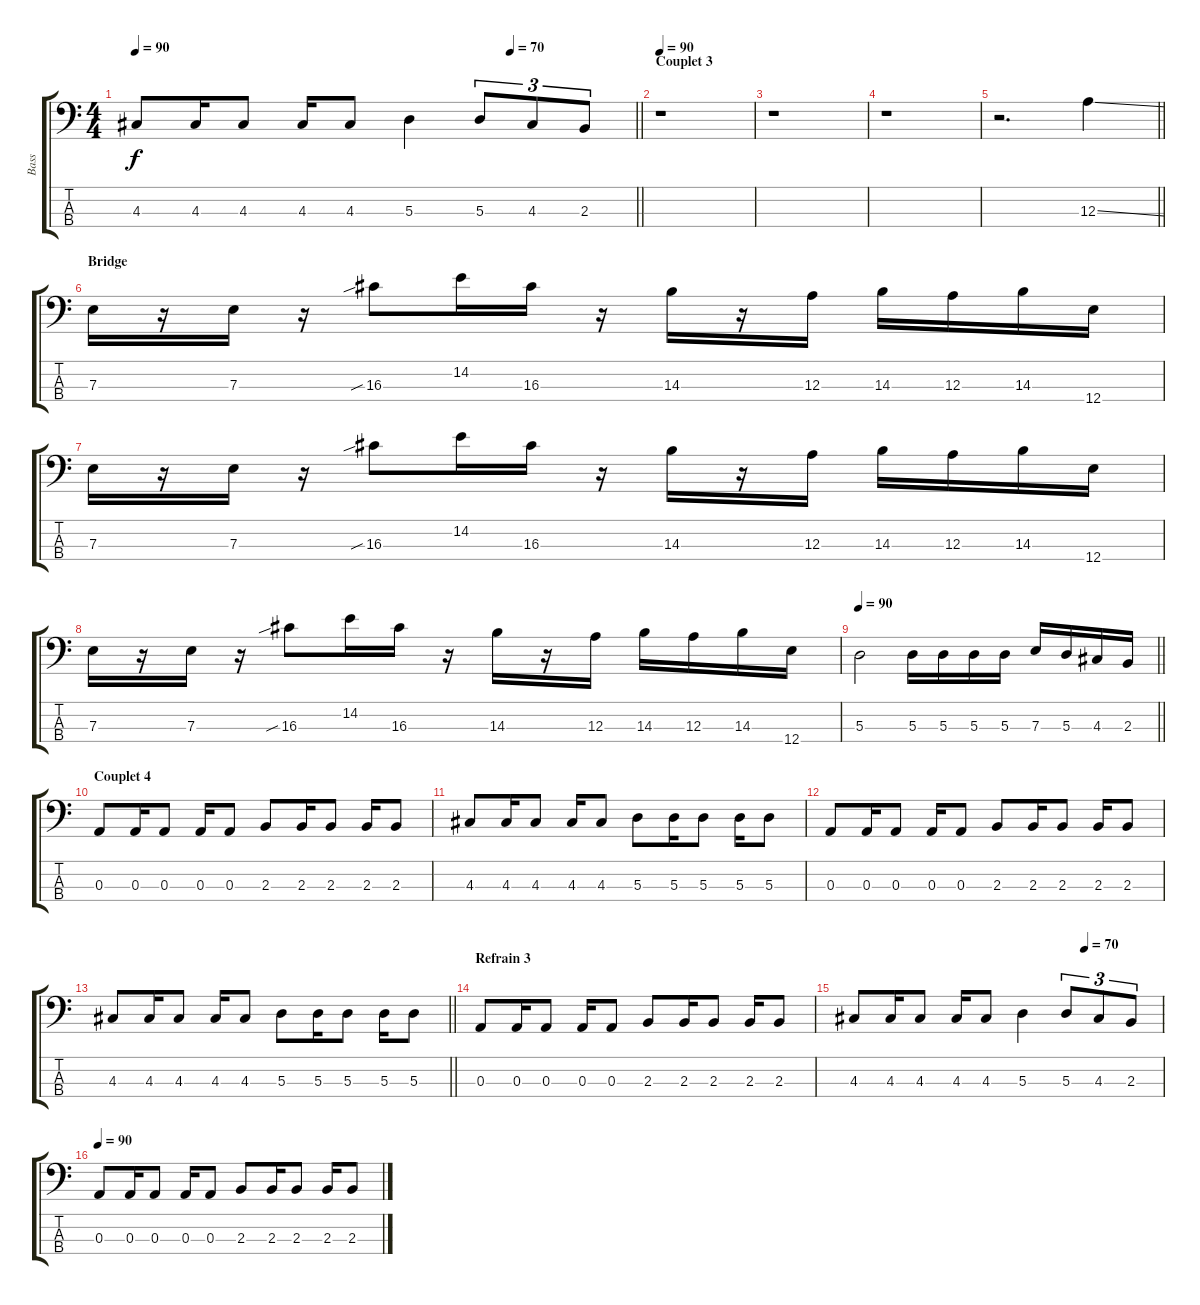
\track ("Bass" "Bass") {instrument electricbassfinger}
\staff {score tabs}
\tuning (G2 D2 A1 E1) {hide}
\ts (4 4)
\tempo 90
\tempo (70 0.75)
\clef f4
\barLineRight lightlight
\ks c
4.3.8{dy f} 4.3.16 4.3.8 4.3.16 4.3.8 5.3.4 5.3.8{tu (3 2)} 4.3.8{tu (3 2)} 2.3.8{tu (3 2)} |
\section ("" "Couplet 3")
\tempo 90
r.1 |
r.1 |
r.1 |
\barLineRight lightlight
r.2{d} 12.3{ss}.4 |
\section ("" "Bridge")
7.3.16 r.16 7.3.16 r.16 16.3{sib}.8 14.2.16 16.3.16 r.16 14.3.16 r.16 12.3.16 14.3.16 12.3.16 14.3.16 12.4.16 |
7.3.16 r.16 7.3.16 r.16 16.3{sib}.8 14.2.16 16.3.16 r.16 14.3.16 r.16 12.3.16 14.3.16 12.3.16 14.3.16 12.4.16 |
7.3.16 r.16 7.3.16 r.16 16.3{sib}.8 14.2.16 16.3.16 r.16 14.3.16 r.16 12.3.16 14.3.16 12.3.16 14.3.16 12.4.16 |
\tempo 90
\barLineRight lightlight
5.3.2 5.3.16 5.3.16 5.3.16 5.3.16 7.3.16 5.3.16 4.3.16 2.3.16 |
\section ("" "Couplet 4")
0.3.8 0.3.16 0.3.8 0.3.16 0.3.8 2.3.8 2.3.16 2.3.8 2.3.16 2.3.8 |
4.3.8 4.3.16 4.3.8 4.3.16 4.3.8 5.3.8 5.3.16 5.3.8 5.3.16 5.3.8 |
0.3.8 0.3.16 0.3.8 0.3.16 0.3.8 2.3.8 2.3.16 2.3.8 2.3.16 2.3.8 |
\barLineRight lightlight
4.3.8 4.3.16 4.3.8 4.3.16 4.3.8 5.3.8 5.3.16 5.3.8 5.3.16 5.3.8 |
\section ("" "Refrain 3")
0.3.8 0.3.16 0.3.8 0.3.16 0.3.8 2.3.8 2.3.16 2.3.8 2.3.16 2.3.8 |
\tempo (70 0.75)
4.3.8 4.3.16 4.3.8 4.3.16 4.3.8 5.3.4 5.3.8{tu (3 2)} 4.3.8{tu (3 2)} 2.3.8{tu (3 2)} |
\tempo 90
0.3.8 0.3.16 0.3.8 0.3.16 0.3.8 2.3.8 2.3.16 2.3.8 2.3.16 2.3.8
